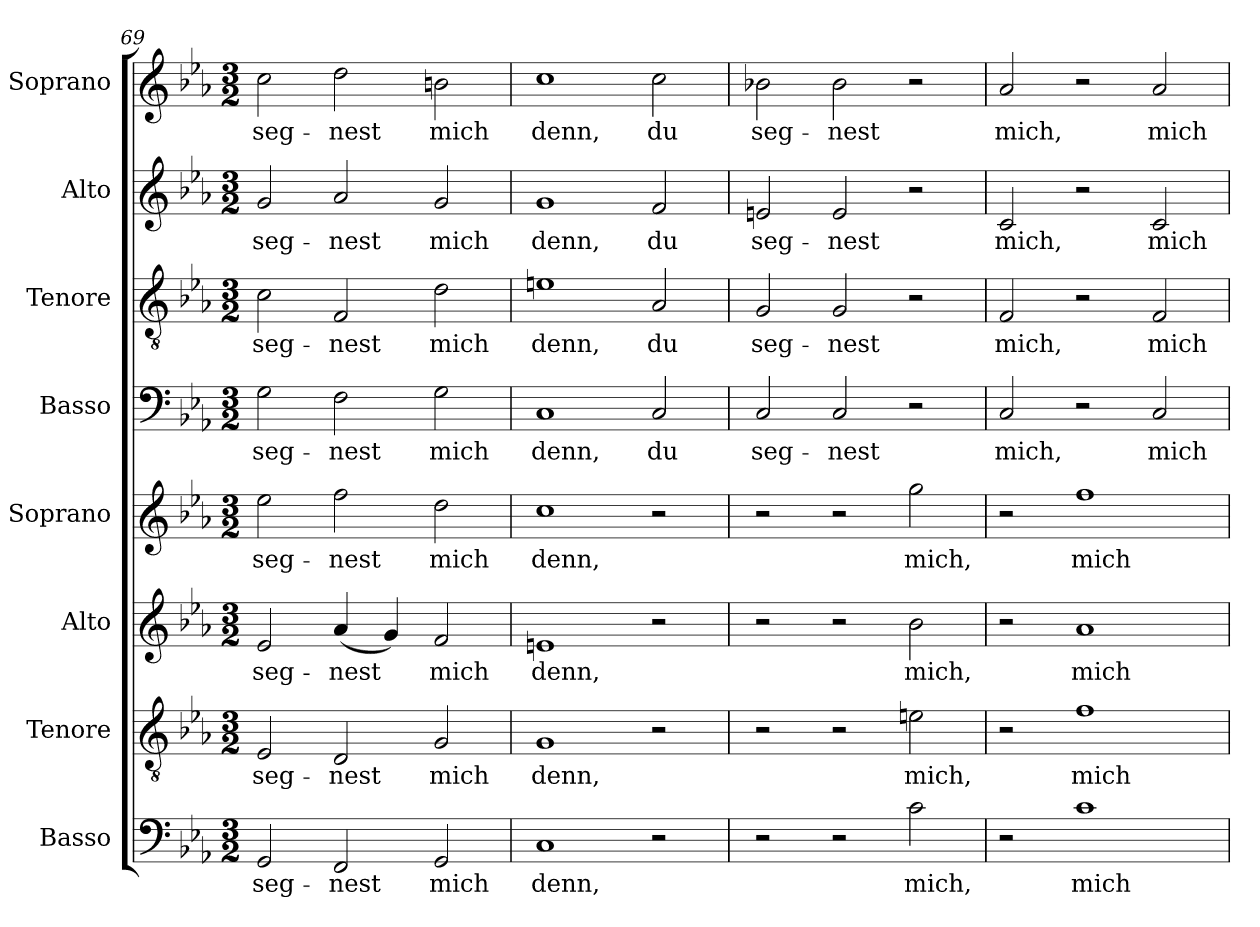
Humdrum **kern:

**kern	**text	**kern	**text	**kern	**text	**kern	**text	**kern	**text	**kern	**text	**kern	**text	**kern	**text
*part8	*part8	*part7	*part7	*part6	*part6	*part5	*part5	*part4	*part4	*part3	*part3	*part2	*part2	*part1	*part1
*staff8	*staff8	*staff7	*staff7	*staff6	*staff6	*staff5	*staff5	*staff4	*staff4	*staff3	*staff3	*staff2	*staff2	*staff1	*staff1
*I"Basso	*	*I"Tenore	*	*I"Alto	*	*I"Soprano	*	*I"Basso	*	*I"Tenore	*	*I"Alto	*	*I"Soprano	*
*I'B	*	*I'T	*	*I'A	*	*I'S	*	*I'B	*	*I'T	*	*I'A	*	*I'S	*
*clefF4	*	*clefGv2	*	*clefG2	*	*clefG2	*	*clefF4	*	*clefGv2	*	*clefG2	*	*clefG2	*
*k[b-e-a-]	*	*k[b-e-a-]	*	*k[b-e-a-]	*	*k[b-e-a-]	*	*k[b-e-a-]	*	*k[b-e-a-]	*	*k[b-e-a-]	*	*k[b-e-a-]	*
*E-:	*	*E-:	*	*E-:	*	*E-:	*	*E-:	*	*E-:	*	*E-:	*	*E-:	*
*M3/2	*	*M3/2	*	*M3/2	*	*M3/2	*	*M3/2	*	*M3/2	*	*M3/2	*	*M3/2	*
=69	=69	=69	=69	=69	=69	=69	=69	=69	=69	=69	=69	=69	=69	=69	=69
2GG/	seg-	2E-/	seg-	2e-/	seg-	2ee-\	seg-	2G\	seg-	2c\	seg-	2g/	seg-	2cc\	seg-
2FF/	-nest	2D/	-nest	(4a-/	-nest	2ff\	-nest	2F\	-nest	2F/	-nest	2a-/	-nest	2dd\	-nest
.	.	.	.	4g/)	.	.	.	.	.	.	.	.	.	.	.
2GG/	mich	2G/	mich	2f/	mich	2dd\	mich	2G\	mich	2d\	mich	2g/	mich	2bn\	mich
=70	=70	=70	=70	=70	=70	=70	=70	=70	=70	=70	=70	=70	=70	=70	=70
1C	denn,	1G	denn,	1en	denn,	1cc	denn,	1C	denn,	1en	denn,	1g	denn,	1cc	denn,
2r	.	2r	.	2r	.	2r	.	2C/	du	2A-/	du	2f/	du	2cc\	du
=71	=71	=71	=71	=71	=71	=71	=71	=71	=71	=71	=71	=71	=71	=71	=71
2r	.	2r	.	2r	.	2r	.	2C/	seg-	2G/	seg-	2en/	seg-	2b-X\	seg-
2r	.	2r	.	2r	.	2r	.	2C/	-nest	2G/	-nest	2e/	-nest	2b-\	-nest
2c\	mich,	2en\	mich,	2b-\	mich,	2gg\	mich,	2r	.	2r	.	2r	.	2r	.
=72	=72	=72	=72	=72	=72	=72	=72	=72	=72	=72	=72	=72	=72	=72	=72
2r	.	2r	.	2r	.	2r	.	2C/	mich,	2F/	mich,	2c/	mich,	2a-/	mich,
1c	mich	1f	mich	1a-	mich	1ff	mich	2r	.	2r	.	2r	.	2r	.
.	.	.	.	.	.	.	.	2C/	mich	2F/	mich	2c/	mich	2a-/	mich
=	=	=	=	=	=	=	=	=	=	=	=	=	=	=	=
*-	*-	*-	*-	*-	*-	*-	*-	*-	*-	*-	*-	*-	*-	*-	*-
